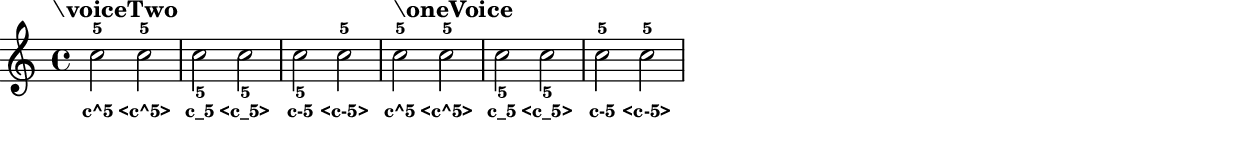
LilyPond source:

%% Generated by lilypond-book
%% Options: [exampleindent=10.16\mm,indent=0\mm,line-width=160\mm,paper-height=845.047\pt,paper-width=597.508\pt,papersize='(cons (* 597.508 pt) (* 845.047 pt))]
\include "lilypond-book-preamble.ly"


% ****************************************************************
% Start cut-&-pastable-section
% ****************************************************************

#(ly:set-option 'eps-box-padding 3.000000)



\paper {
  #(set-paper-size '(cons (* 597.508 pt) (* 845.047 pt)))
  indent = 0\mm
  line-width = 160\mm
  % offset the left padding, also add 1mm as lilypond creates cropped
  % images with a little space on the right
  line-width = #(- line-width (* mm  3.000000) (* mm 1))
}

\layout {
  
}




% ****************************************************************
% ly snippet:
% ****************************************************************
\sourcefilename "/lilypond-2.26.0/input/regression/fingering-directions.ly"
\sourcefileline 0
\version "2.19.21"

\header {
  texidoc = "Fingering directions in directed and undirected contexts."
}

\layout { ragged-right= ##t }

{
  \relative
  \new Voice {
    \tempo "\\voiceTwo"
    \voiceTwo
    c''2^5 <c^5>
    c_5 <c_5>
    c-5 <c-5>
    \tempo "\\oneVoice"
    \oneVoice
    c^5 <c^5>
    c_5 <c_5>
    c-5 <c-5>
  } \addlyrics {
    \override LyricText . font-size = #-2
    \override LyricText . font-series = #'bold
    "c^5" "<c^5>"
    "c_5" "<c_5>"
    "c-5" "<c-5>"
    "c^5" "<c^5>"
    "c_5" "<c_5>"
    "c-5" "<c-5>"
  }
}



% ****************************************************************
% end ly snippet
% ****************************************************************
